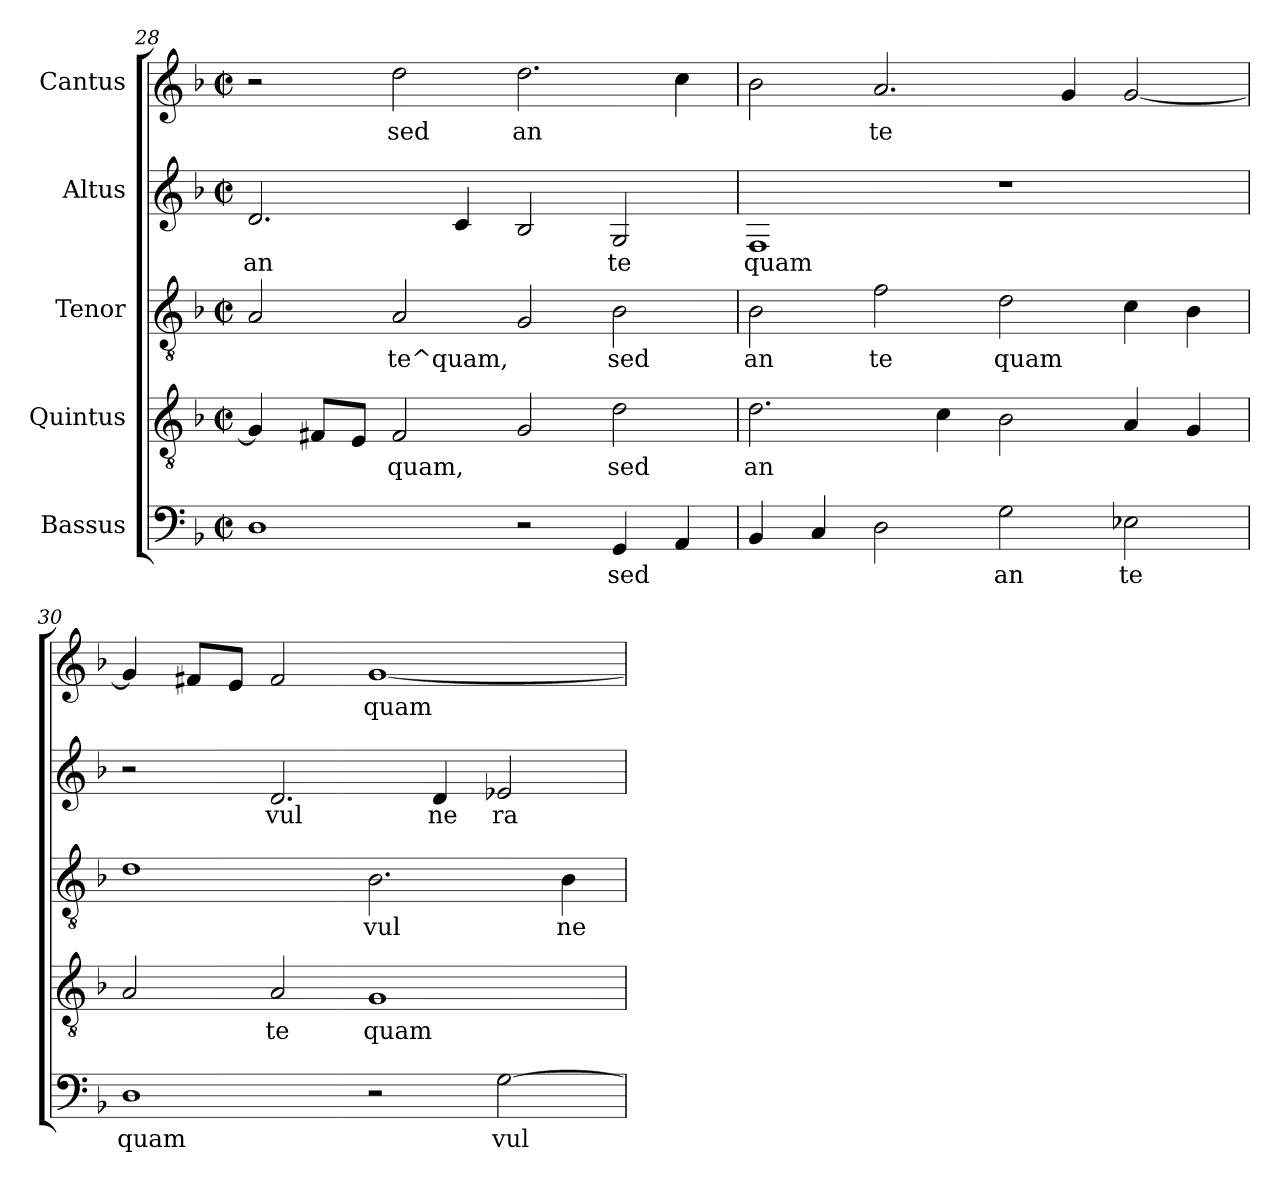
**kern	**text	**kern	**text	**kern	**text	**kern	**text	**kern	**text
*part5	*part5	*part4	*part4	*part3	*part3	*part2	*part2	*part1	*part1
*staff5	*staff5	*staff4	*staff4	*staff3	*staff3	*staff2	*staff2	*staff1	*staff1
*I"Bassus	*	*I"Quintus	*	*I"Tenor	*	*I"Altus	*	*I"Cantus	*
*clefF4	*	*clefGv2	*	*clefGv2	*	*clefG2	*	*clefG2	*
*k[b-]	*	*k[b-]	*	*k[b-]	*	*k[b-]	*	*k[b-]	*
*F:	*	*F:	*	*F:	*	*F:	*	*F:	*
*M2/2	*	*M2/2	*	*M2/2	*	*M2/2	*	*M2/2	*
*met(c|)	*	*met(c|)	*	*met(c|)	*	*met(c|)	*	*met(c|)	*
=28	=28	=28	=28	=28	=28	=28	=28	=28	=28
!	!LO:LY:b:cj	!	!LO:LY:b:cj	!	!LO:LY:b:cj	!	!LO:LY:b:cj	!	!
1D	.	4G/]	.	2A/	.	2.d/	an	2r	.
!	!	!	!LO:LY:b:cj	!	!	!	!	!	!
.	.	8F#/L	.	.	.	.	.	.	.
!	!	!	!LO:LY:b:cj	!	!	!	!	!	!
.	.	8E/J	.	.	.	.	.	.	.
!	!	!	!LO:LY:b:cj	!	!LO:LY:b:cj	!	!	!	!LO:LY:b:cj
.	.	2F#/	quam,	2A/	te^quam,	.	.	2dd\	sed
!	!	!	!	!	!	!	!LO:LY:b:cj	!	!
.	.	.	.	.	.	4c/	.	.	.
!	!	!	!LO:LY:b:cj	!	!LO:LY:b:cj	!	!LO:LY:b:cj	!	!LO:LY:b:cj
2r	.	2G/	.	2G/	.	2B-/	.	2.dd\	an-
!	!LO:LY:b:cj	!	!LO:LY:b:cj	!	!LO:LY:b:cj	!	!LO:LY:b:cj	!	!
4GG/	sed	2d\	sed	2B-\	sed	2G/	te	.	.
!	!LO:LY:b:cj	!	!	!	!	!	!	!	!LO:LY:b:cj
4AA/	.	.	.	.	.	.	.	4cc\	--
=29	=29	=29	=29	=29	=29	=29	=29	=29	=29
!	!LO:LY:b:cj	!	!LO:LY:b:cj	!	!LO:LY:b:cj	!	!LO:LY:b:cj	!	!LO:LY:b:cj
4BB-/	.	2.d\	an	2B-\	an	1F	quam	2b-\	--
!	!LO:LY:b:cj	!	!	!	!	!	!	!	!
4C/	.	.	.	.	.	.	.	.	.
!	!LO:LY:b:cj	!	!	!	!LO:LY:b:cj	!	!	!	!LO:LY:b:cj
2D\	.	.	.	2f\	te	.	.	2.a/	-te-
!	!	!	!LO:LY:b:cj	!	!	!	!	!	!
.	.	4c\	.	.	.	.	.	.	.
!	!LO:LY:b:cj	!	!LO:LY:b:cj	!	!LO:LY:b:cj	!	!	!	!
2G\	an	2B-\	.	2d\	quam	1r	.	.	.
!	!	!	!	!	!	!	!	!	!LO:LY:b:cj
.	.	.	.	.	.	.	.	4g/	--
!	!LO:LY:b:cj	!	!LO:LY:b:cj	!	!LO:LY:b:cj	!	!	!	!LO:LY:b:cj
2E-X\	te	4A/	.	4c\	.	.	.	[<2g/	--
!	!	!	!LO:LY:b:cj	!	!LO:LY:b:cj	!	!	!	!
.	.	4G/	.	4B-\	.	.	.	.	.
=30	=30	=30	=30	=30	=30	=30	=30	=30	=30
!	!LO:LY:b:cj	!	!LO:LY:b:cj	!	!LO:LY:b:cj	!	!	!	!LO:LY:b:cj
1D	quam	2A/	.	1d	.	2r	.	4g/]	--
!	!	!	!	!	!	!	!	!	!LO:LY:b:cj
.	.	.	.	.	.	.	.	8f#/L	--
!	!	!	!	!	!	!	!	!	!LO:LY:b:cj
.	.	.	.	.	.	.	.	8e/J	--
!	!	!	!LO:LY:b:cj	!	!	!	!LO:LY:b:cj	!	!LO:LY:b:cj
.	.	2A/	te	.	.	2.d/	vul	2f#/	--
!	!	!	!LO:LY:b:cj	!	!LO:LY:b:cj	!	!	!	!LO:LY:b:cj
2r	.	1G	quam	2.B-\	vul	.	.	[>1g	-quam
!	!	!	!	!	!	!	!LO:LY:b:cj	!	!
.	.	.	.	.	.	4d/	ne	.	.
!	!LO:LY:b:cj	!	!	!	!	!	!LO:LY:b:cj	!	!
[>2G\	vul	.	.	.	.	2e-X/	ra	.	.
!	!	!	!	!	!LO:LY:b:cj	!	!	!	!
.	.	.	.	4B-\	ne	.	.	.	.
=	=	=	=	=	=	=	=	=	=
*-	*-	*-	*-	*-	*-	*-	*-	*-	*-
